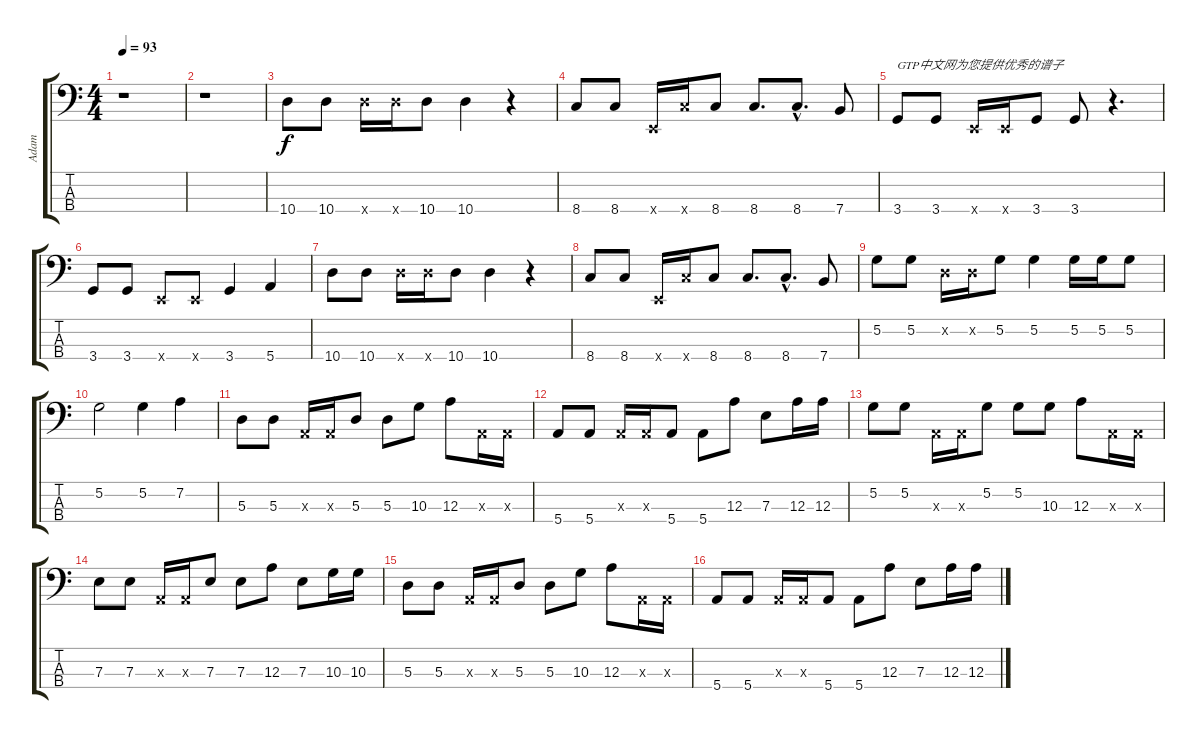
\track ("Adam" "Adam") {instrument electricbassfinger}
\staff {score tabs}
\tuning (G2 D2 A1 E1) {hide}
\ts (4 4)
\tempo 93
\clef f4
\ks c
r.1{dy f instrument electricbassfinger} |
r.1 |
10.4.8 10.4.8 10.4{x}.16 10.4{x}.16 10.4.8 10.4.4 r.4 |
8.4.8 8.4.8 0.4{x}.16 8.4{x}.16 8.4.8 8.4.8{d} 8.4{hac}.8{d} 7.4.8 |
3.4.8{txt "GTP中文网为您提供优秀的谱子"} 3.4.8 0.4{x}.16 0.4{x}.16 3.4.8 3.4.8 r.4{d} |
3.4.8 3.4.8 0.4{x}.8 0.4{x}.8 3.4.4 5.4.4 |
10.4.8 10.4.8 10.4{x}.16 10.4{x}.16 10.4.8 10.4.4 r.4 |
8.4.8 8.4.8 0.4{x}.16 8.4{x}.16 8.4.8 8.4.8{d} 8.4{hac}.8{d} 7.4.8 |
5.2.8 5.2.8 0.2{x}.16 0.2{x}.16 5.2.8 5.2.4 5.2.16 5.2.16 5.2.8 |
5.2.2 5.2.4 7.2.4 |
5.3.8 5.3.8 0.3{x}.16 0.3{x}.16 5.3.8 5.3.8 10.3.8 12.3.8 0.3{x}.16 0.3{x}.16 |
5.4.8 5.4.8 0.3{x}.16 0.3{x}.16 5.4.8 5.4.8 12.3.8 7.3.8 12.3.16 12.3.16 |
5.2.8 5.2.8 0.3{x}.16 0.3{x}.16 5.2.8 5.2.8 10.3.8 12.3.8 0.3{x}.16 0.3{x}.16 |
7.3.8 7.3.8 0.3{x}.16 0.3{x}.16 7.3.8 7.3.8 12.3.8 7.3.8 10.3.16 10.3.16 |
5.3.8 5.3.8 0.3{x}.16 0.3{x}.16 5.3.8 5.3.8 10.3.8 12.3.8 0.3{x}.16 0.3{x}.16 |
5.4.8 5.4.8 0.3{x}.16 0.3{x}.16 5.4.8 5.4.8 12.3.8 7.3.8 12.3.16 12.3.16
